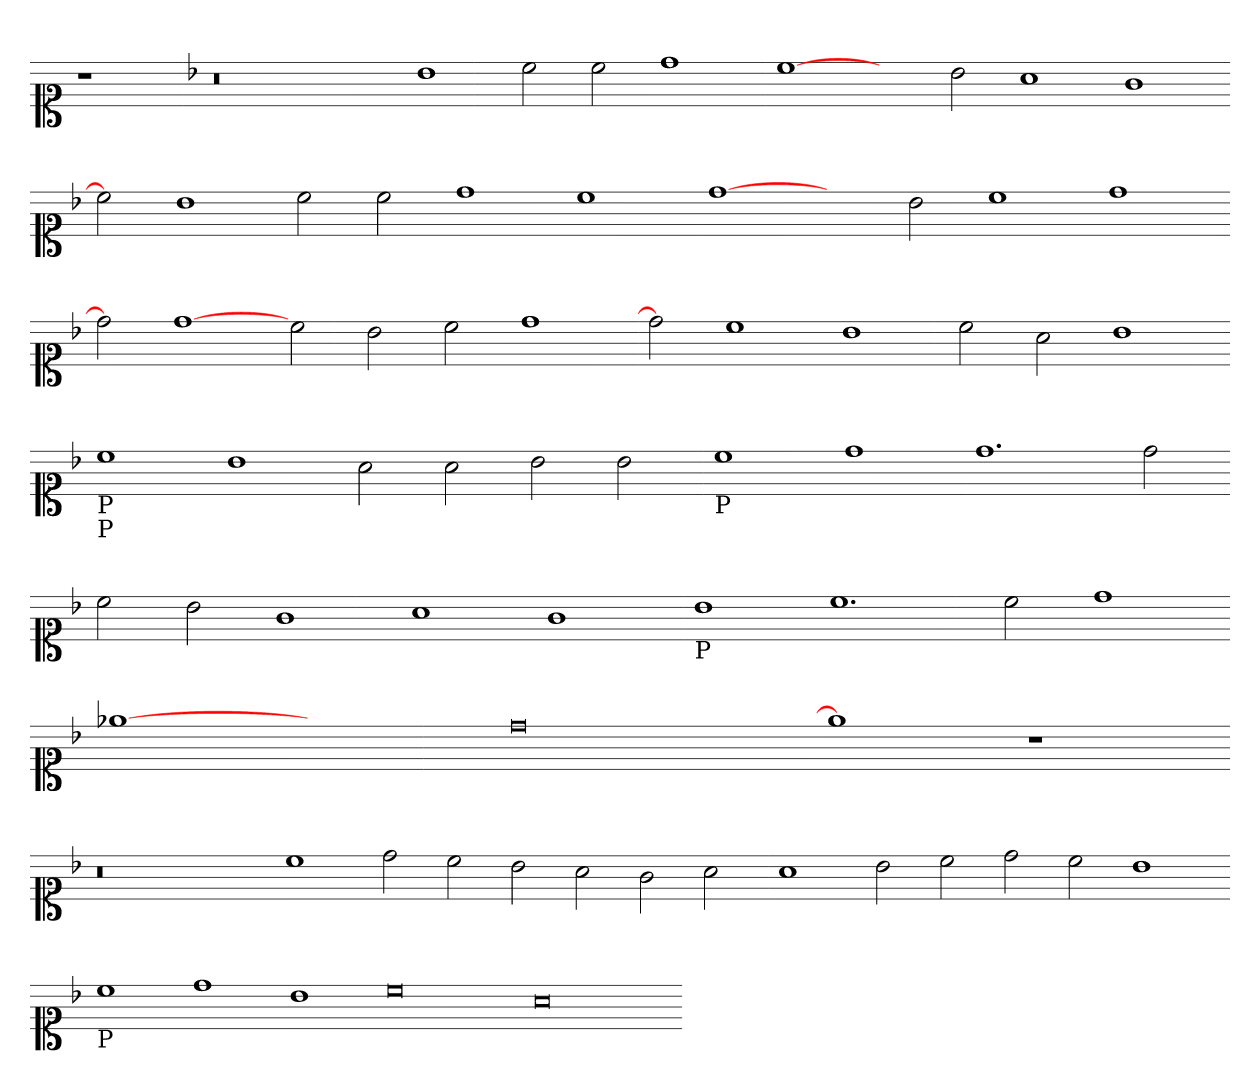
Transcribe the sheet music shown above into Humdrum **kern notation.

**kern
*part1
*staff1
*clefC1
*k[]
=
1r
=-
*k[b-]
0.r
1b-
2cc
2cc
1dd
=-
[1cc
2ryy
2b-
1a
1g
=-
2cc]
1b-
2cc
2cc
1dd
1cc
=-
[1dd
2ryy
2b-
1cc
1dd
=-
2dd]
[1dd
2cc
2b-
2cc
1dd
=-
2dd]
1cc
1b-
2cc
2a
1b-
=-
!LO:TX:b:t=P
!LO:TX:b:t=P
1cc
1b-
2a
2a
2b-
2b-
=-
!LO:TX:b:t=P
1cc
1dd
1.dd
2dd
=-
2cc
2b-
1g
1a
1g
=-
!LO:TX:b:t=P
1b-
1.cc
2cc
1dd
=-
[1ee-X
1ryy
0dd
=-
1ee-]
1r
=-
0.r
1cc
2dd
2cc
2b-
2a
2g
2a
=-
1a
2b-
2cc
2dd
2cc
1b-
=-
!LO:TX:b:t=P
1cc
1dd
1b-
0cc
0a
=-
*-
